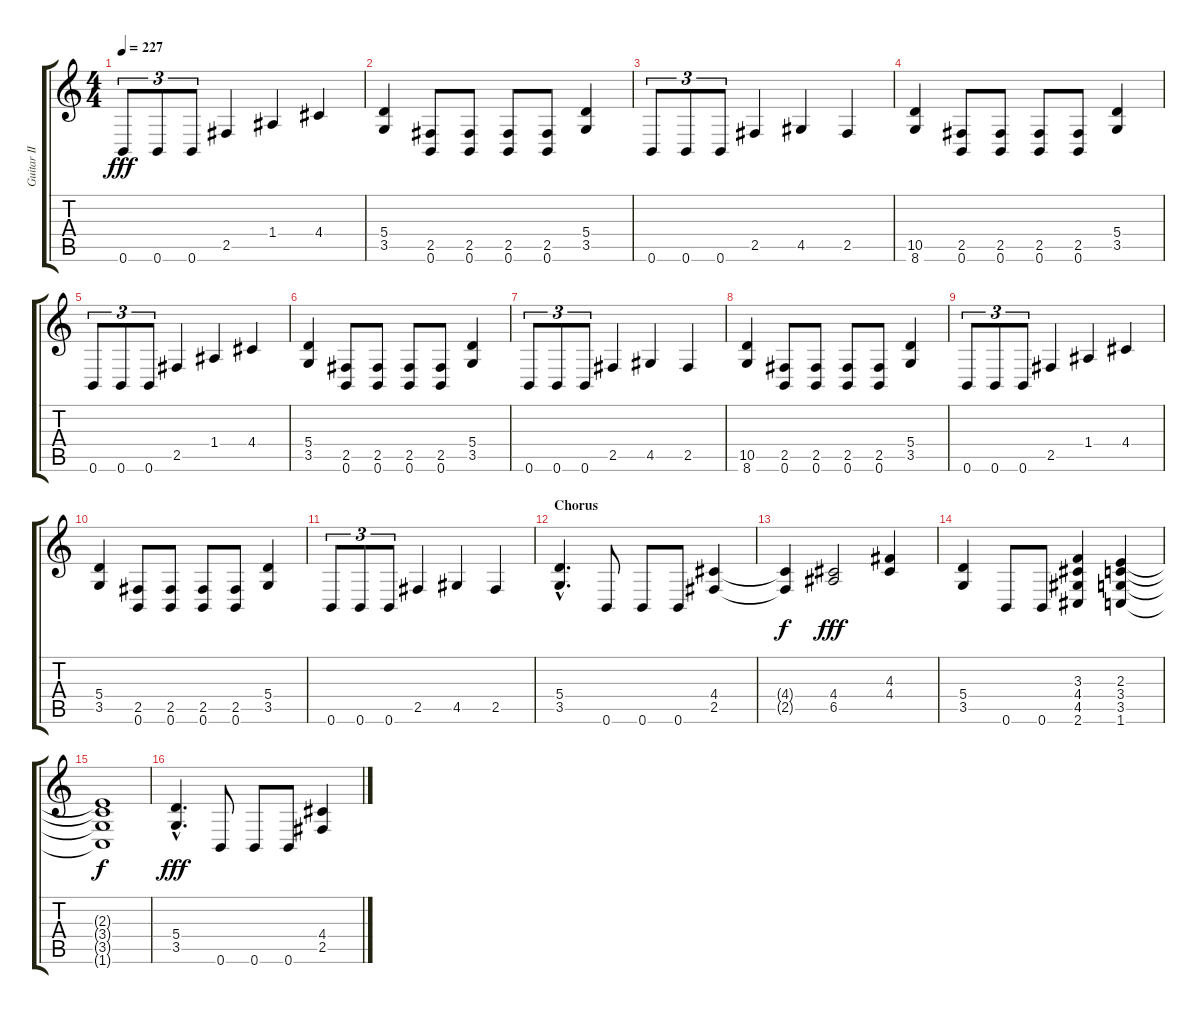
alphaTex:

\track ("Guitar II" "Guitar II") {instrument distortionguitar}
\staff {score tabs}
\tuning (B3 Gb3 D3 A2 E2 B1) {hide}
\ts (4 4)
\tempo 227
\clef g2
\ks c
0.6.8{tu (3 2) dy fff} 0.6.8{tu (3 2)} 0.6.8{tu (3 2)} 2.5.4 1.4.4 4.4.4 |
(5.4 3.5).4 (2.5 0.6).8 (2.5 0.6).8 (2.5 0.6).8 (2.5 0.6).8 (5.4 3.5).4 |
0.6.8{tu (3 2)} 0.6.8{tu (3 2)} 0.6.8{tu (3 2)} 2.5.4 4.5.4 2.5.4 |
(10.5 8.6).4 (2.5 0.6).8 (2.5 0.6).8 (2.5 0.6).8 (2.5 0.6).8 (5.4 3.5).4 |
0.6.8{tu (3 2)} 0.6.8{tu (3 2)} 0.6.8{tu (3 2)} 2.5.4 1.4.4 4.4.4 |
(5.4 3.5).4 (2.5 0.6).8 (2.5 0.6).8 (2.5 0.6).8 (2.5 0.6).8 (5.4 3.5).4 |
0.6.8{tu (3 2)} 0.6.8{tu (3 2)} 0.6.8{tu (3 2)} 2.5.4 4.5.4 2.5.4 |
(10.5 8.6).4 (2.5 0.6).8 (2.5 0.6).8 (2.5 0.6).8 (2.5 0.6).8 (5.4 3.5).4 |
0.6.8{tu (3 2)} 0.6.8{tu (3 2)} 0.6.8{tu (3 2)} 2.5.4 1.4.4 4.4.4 |
(5.4 3.5).4 (2.5 0.6).8 (2.5 0.6).8 (2.5 0.6).8 (2.5 0.6).8 (5.4 3.5).4 |
0.6.8{tu (3 2)} 0.6.8{tu (3 2)} 0.6.8{tu (3 2)} 2.5.4 4.5.4 2.5.4 |
\section ("" "Chorus")
(5.4{hac} 3.5{hac}).4{d} 0.6.8 0.6.8 0.6.8 (4.4 2.5).4 |
(4.4{t} 2.5{t}).4{dy f} (4.4 6.5).2{dy fff} (4.3 4.4).4 |
(5.4 3.5).4 0.6.8 0.6.8 (3.3 4.4 4.5 2.6).4 (2.3 3.4 3.5 1.6).4 |
(2.3{t} 3.4{t} 3.5{t} 1.6{t}).1{dy f} |
(5.4{hac} 3.5{hac}).4{d dy fff} 0.6.8 0.6.8 0.6.8 (4.4 2.5).4
